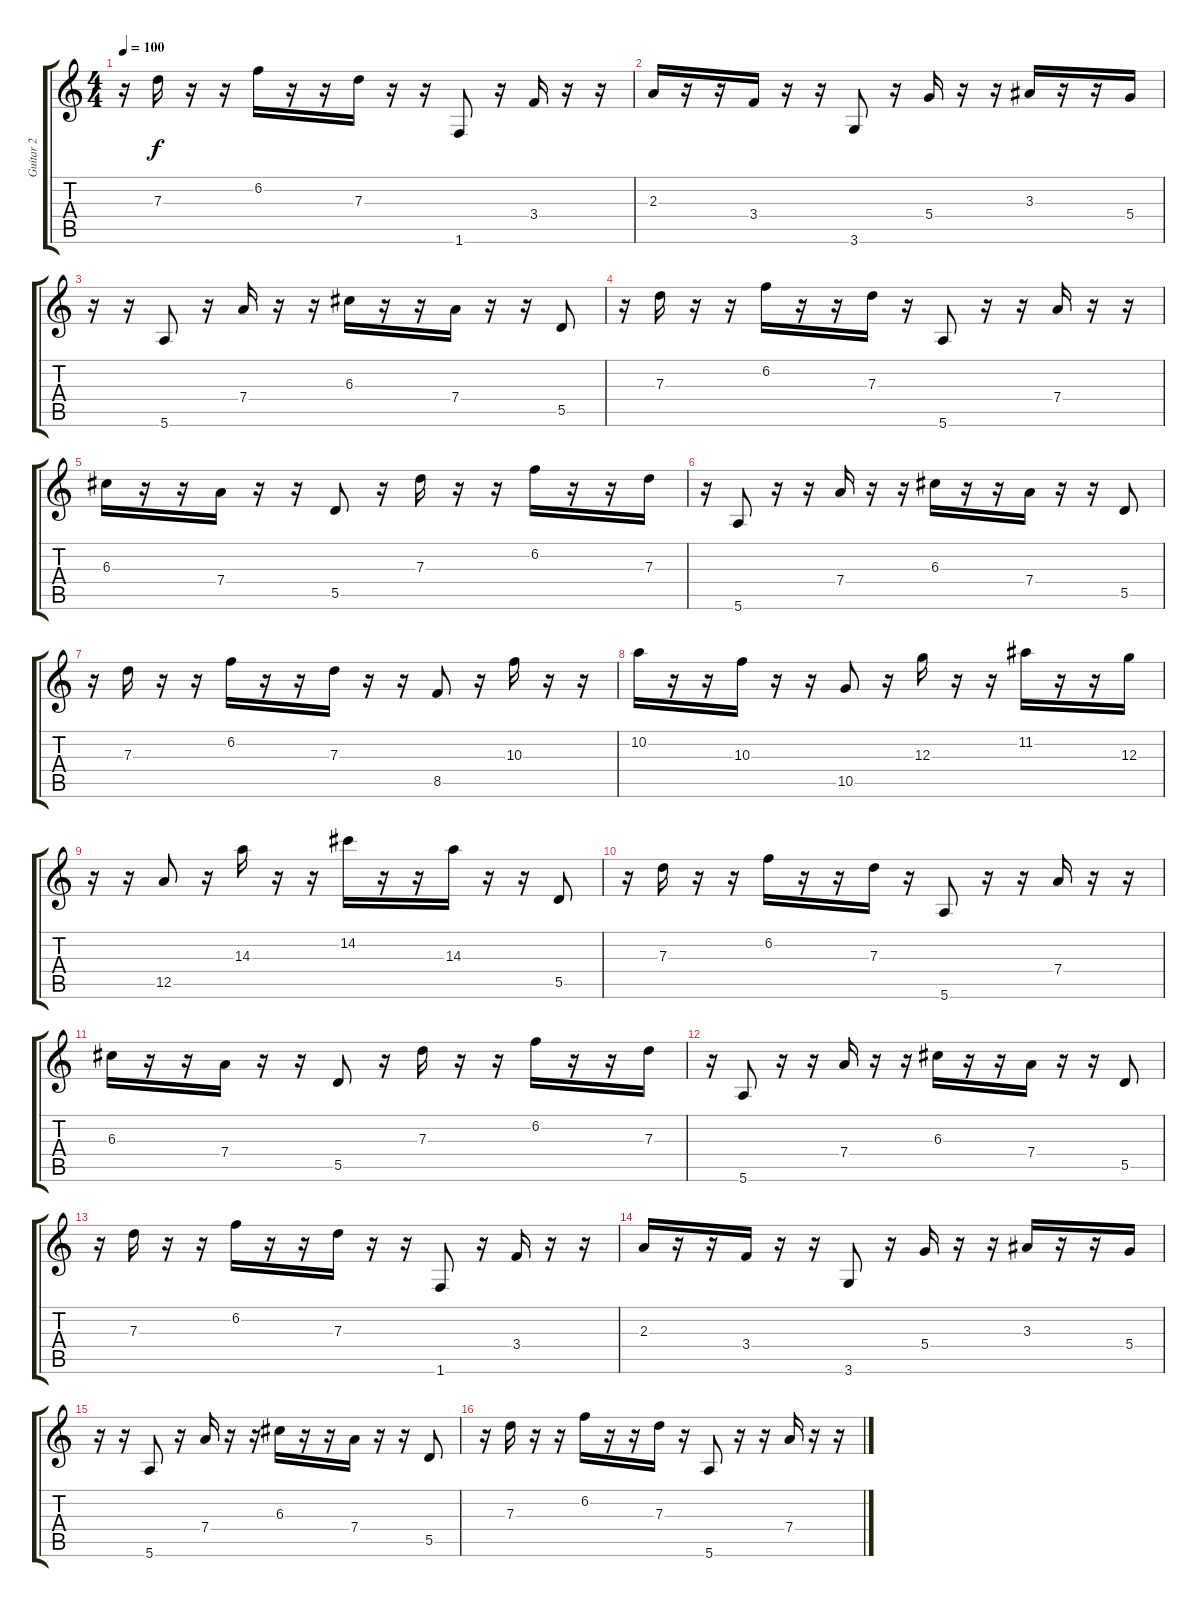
\track ("Guitar 2" "Guitar 2") {instrument guitarharmonics}
\staff {score tabs}
\tuning (E4 B3 G3 D3 A2 E2) {hide}
\ts (4 4)
\tempo 100
\clef g2
\ks c
r.16{dy f} 7.3.16 r.16 r.16 6.2.16 r.16 r.16 7.3.16 r.16 r.16 1.6.8 r.16 3.4.16 r.16 r.16 |
2.3.16 r.16 r.16 3.4.16 r.16 r.16 3.6.8 r.16 5.4.16 r.16 r.16 3.3.16 r.16 r.16 5.4.16 |
r.16 r.16 5.6.8 r.16 7.4.16 r.16 r.16 6.3.16 r.16 r.16 7.4.16 r.16 r.16 5.5.8 |
r.16 7.3.16 r.16 r.16 6.2.16 r.16 r.16 7.3.16 r.16 5.6.8 r.16 r.16 7.4.16 r.16 r.16 |
6.3.16 r.16 r.16 7.4.16 r.16 r.16 5.5.8 r.16 7.3.16 r.16 r.16 6.2.16 r.16 r.16 7.3.16 |
r.16 5.6.8 r.16 r.16 7.4.16 r.16 r.16 6.3.16 r.16 r.16 7.4.16 r.16 r.16 5.5.8 |
r.16 7.3.16 r.16 r.16 6.2.16 r.16 r.16 7.3.16 r.16 r.16 8.5.8 r.16 10.3.16 r.16 r.16 |
10.2.16 r.16 r.16 10.3.16 r.16 r.16 10.5.8 r.16 12.3.16 r.16 r.16 11.2.16 r.16 r.16 12.3.16 |
r.16 r.16 12.5.8 r.16 14.3.16 r.16 r.16 14.2.16 r.16 r.16 14.3.16 r.16 r.16 5.5.8 |
r.16 7.3.16 r.16 r.16 6.2.16 r.16 r.16 7.3.16 r.16 5.6.8 r.16 r.16 7.4.16 r.16 r.16 |
6.3.16 r.16 r.16 7.4.16 r.16 r.16 5.5.8 r.16 7.3.16 r.16 r.16 6.2.16 r.16 r.16 7.3.16 |
r.16 5.6.8 r.16 r.16 7.4.16 r.16 r.16 6.3.16 r.16 r.16 7.4.16 r.16 r.16 5.5.8 |
r.16 7.3.16 r.16 r.16 6.2.16 r.16 r.16 7.3.16 r.16 r.16 1.6.8 r.16 3.4.16 r.16 r.16 |
2.3.16 r.16 r.16 3.4.16 r.16 r.16 3.6.8 r.16 5.4.16 r.16 r.16 3.3.16 r.16 r.16 5.4.16 |
r.16 r.16 5.6.8 r.16 7.4.16 r.16 r.16 6.3.16 r.16 r.16 7.4.16 r.16 r.16 5.5.8 |
r.16 7.3.16 r.16 r.16 6.2.16 r.16 r.16 7.3.16 r.16 5.6.8 r.16 r.16 7.4.16 r.16 r.16
